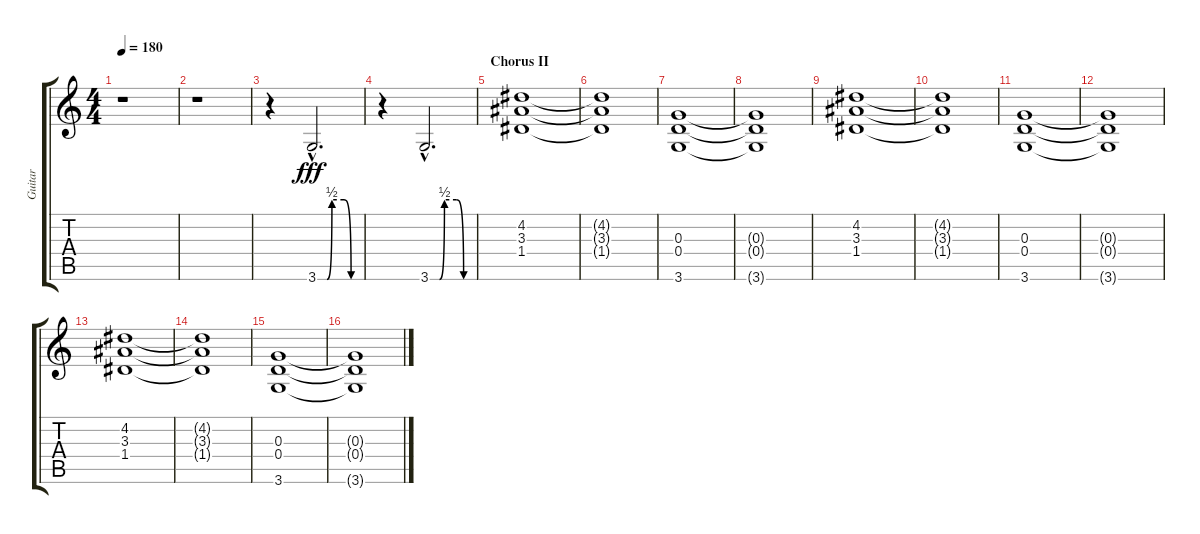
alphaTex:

\track ("Guitar" "Guitar") {instrument overdrivenguitar}
\staff {score tabs}
\tuning (E4 B3 G3 D3 A2 E2) {hide}
\ts (4 4)
\tempo 180
\clef g2
\ks c
r.1{dy fff} |
r.1 |
r.4 3.6{be (custom 0 0 13 0 20 2 37 2 47 0 60 0) hac}.2{d} |
r.4 3.6{be (custom 0 0 13 0 20 2 37 2 47 0 60 0) hac}.2{d} |
\section ("" "Chorus II")
(4.2 3.3 1.4).1 |
(4.2{t} 3.3{t} 1.4{t}).1 |
(0.3 0.4 3.6).1 |
(0.3{t} 0.4{t} 3.6{t}).1 |
(4.2 3.3 1.4).1 |
(4.2{t} 3.3{t} 1.4{t}).1 |
(0.3 0.4 3.6).1 |
(0.3{t} 0.4{t} 3.6{t}).1 |
(4.2 3.3 1.4).1 |
(4.2{t} 3.3{t} 1.4{t}).1 |
(0.3 0.4 3.6).1 |
(0.3{t} 0.4{t} 3.6{t}).1
